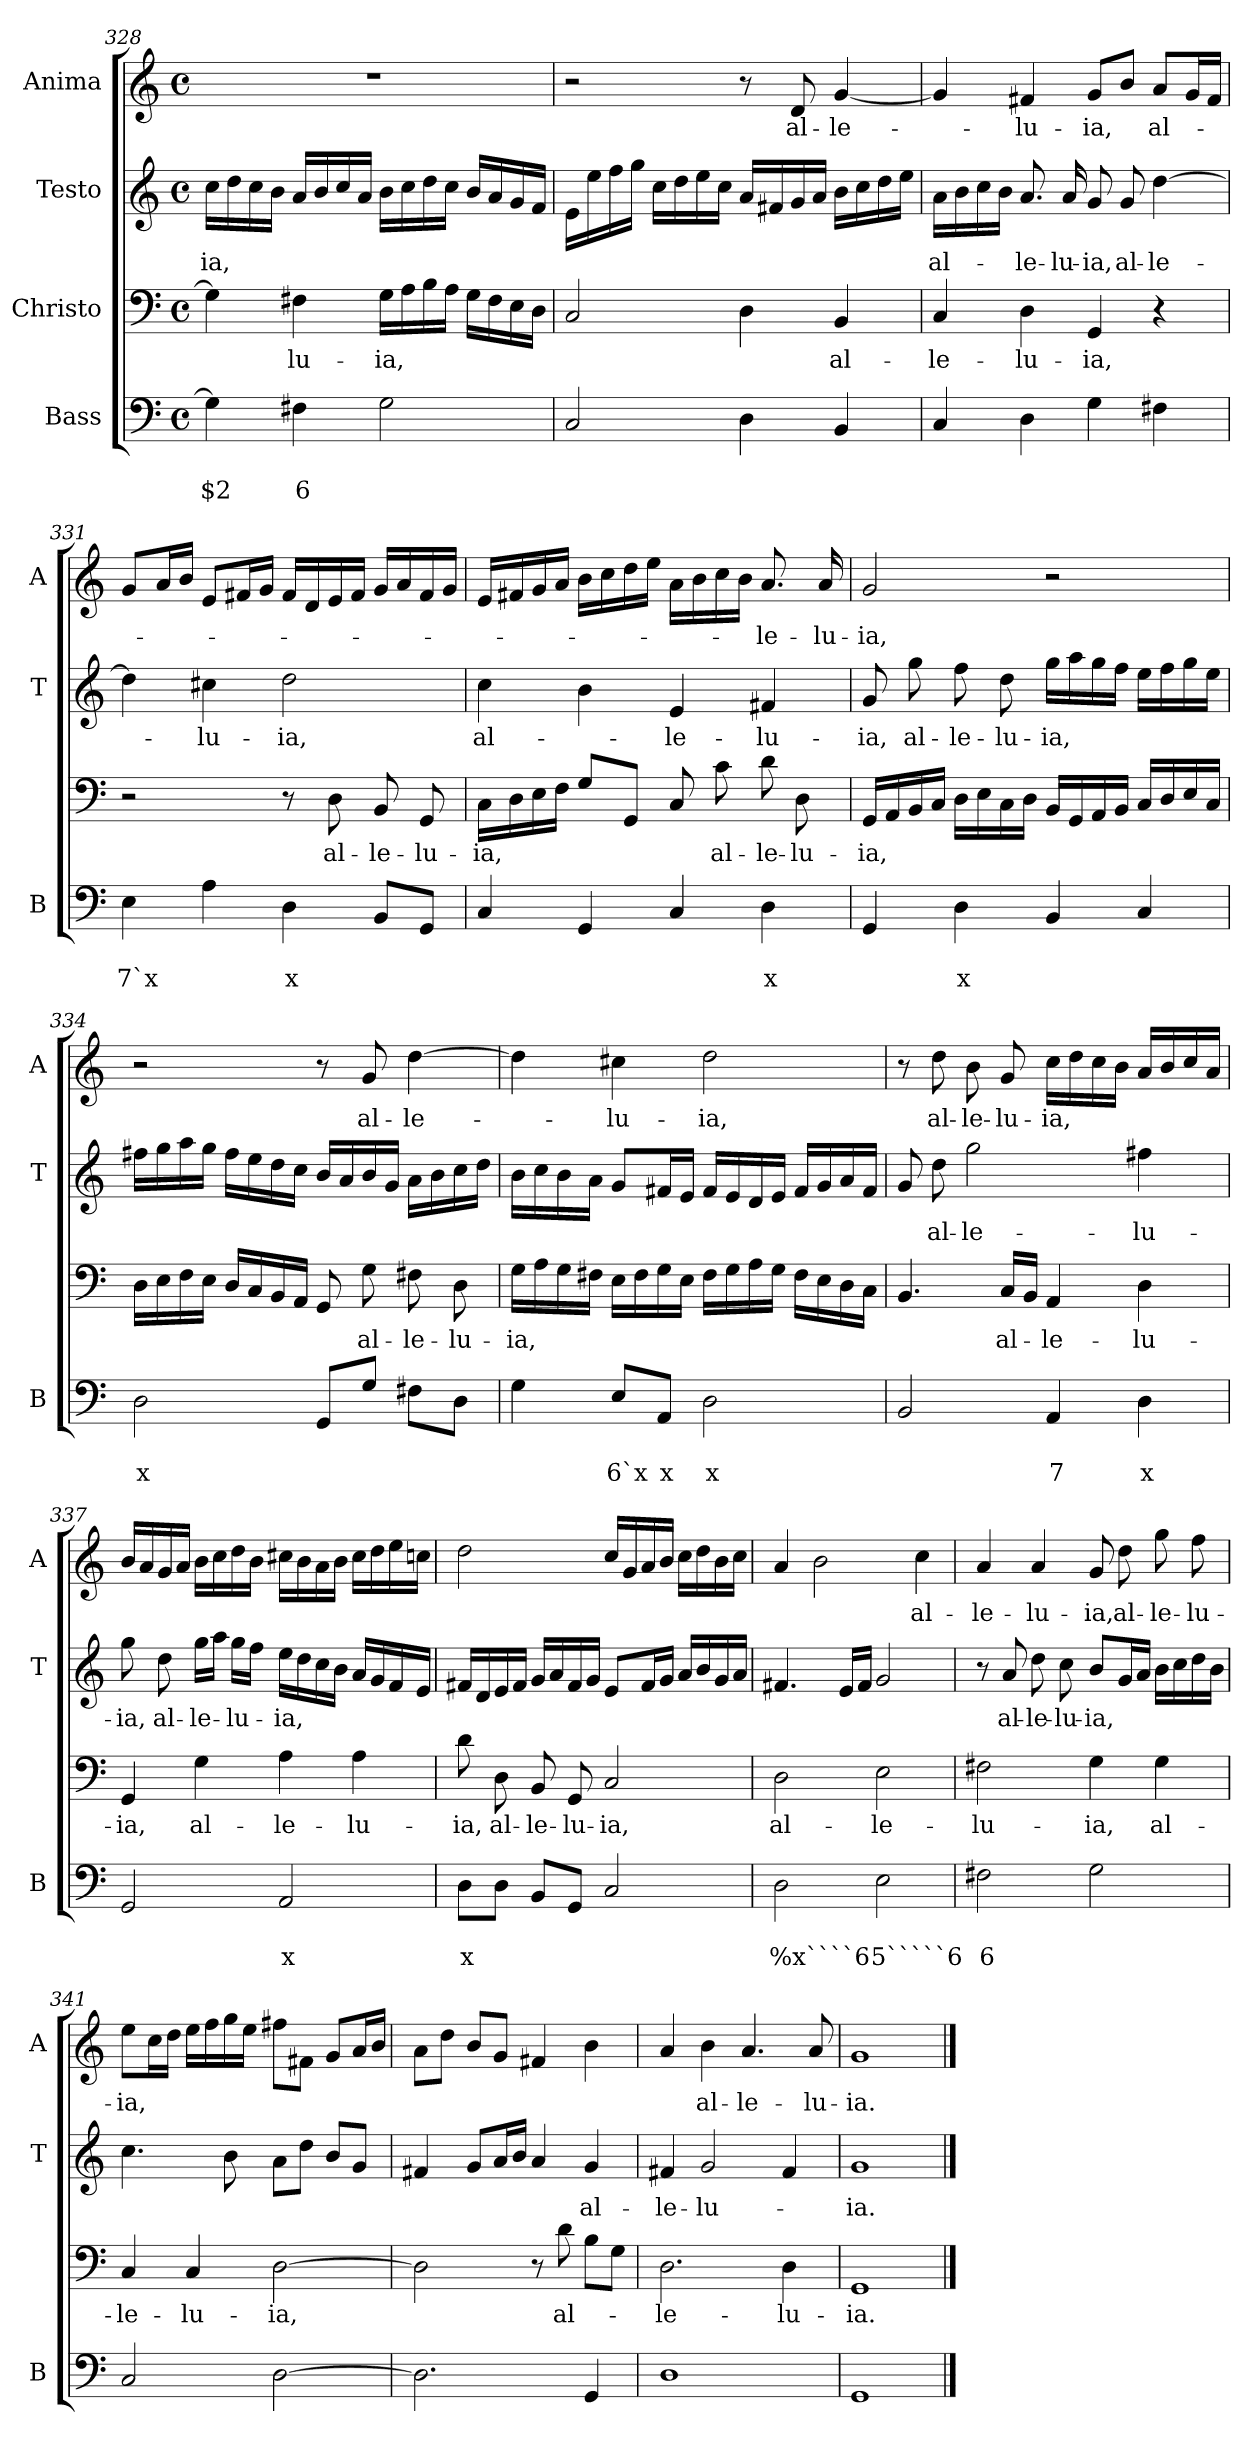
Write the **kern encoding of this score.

**kern	**text	**text	**kern	**text	**kern	**text	**kern	**text
*part4	*part4	*part4	*part3	*part3	*part2	*part2	*part1	*part1
*staff4	*staff4	*staff4	*staff3	*staff3	*staff2	*staff2	*staff1	*staff1
*I"Bass	*	*	*I"Christo	*	*I"Testo	*	*I"Anima	*
*I'B	*	*	*	*	*I'T	*	*I'A	*
!!LO:LB:g=z
*clefF4	*	*	*clefF4	*	*clefG2	*	*clefG2	*
*k[]	*	*	*k[]	*	*k[]	*	*k[]	*
*C:	*	*	*C:	*	*C:	*	*C:	*
*M4/4	*	*	*M4/4	*	*M4/4	*	*M4/4	*
*met(c)	*	*	*met(c)	*	*met(c)	*	*met(c)	*
=328	=328	=328	=328	=328	=328	=328	=328	=328
!	!	!LO:LY:b	!	!	!	!LO:LY:b	!	!
4G\]	.	$2	4G\]	.	16cc\LL	-ia,	1r	.
.	.	.	.	.	16dd\	.	.	.
.	.	.	.	.	16cc\	.	.	.
.	.	.	.	.	16b\JJ	.	.	.
!	!	!LO:LY:b	!	!LO:LY:b	!	!	!	!
4F#X\	.	6	4F#X\	-lu-	16a/LL	.	.	.
.	.	.	.	.	16b/	.	.	.
.	.	.	.	.	16cc/	.	.	.
.	.	.	.	.	16a/JJ	.	.	.
!	!	!	!	!LO:LY:b	!	!	!	!
2G\	.	.	16G\LL	-ia,	16b\LL	.	.	.
.	.	.	16A\	.	16cc\	.	.	.
.	.	.	16B\	.	16dd\	.	.	.
.	.	.	16A\JJ	.	16cc\JJ	.	.	.
.	.	.	16G\LL	.	16b/LL	.	.	.
.	.	.	16F#\	.	16a/	.	.	.
.	.	.	16E\	.	16g/	.	.	.
.	.	.	16D\JJ	.	16f/JJ	.	.	.
=329	=329	=329	=329	=329	=329	=329	=329	=329
2C/	.	.	2C/	.	16e\LL	.	2r	.
.	.	.	.	.	16ee\	.	.	.
.	.	.	.	.	16ff\	.	.	.
.	.	.	.	.	16gg\JJ	.	.	.
.	.	.	.	.	16cc\LL	.	.	.
.	.	.	.	.	16dd\	.	.	.
.	.	.	.	.	16ee\	.	.	.
.	.	.	.	.	16cc\JJ	.	.	.
4D\	.	.	4D\	.	16a/LL	.	8r	.
.	.	.	.	.	16f#X/	.	.	.
!	!	!	!	!	!	!	!	!LO:LY:b
.	.	.	.	.	16g/	.	8d/	al-
.	.	.	.	.	16a/JJ	.	.	.
!	!	!	!	!LO:LY:b	!	!	!	!LO:LY:b
4BB/	.	.	4BB/	al-	16b\LL	.	[4g/	-le-
.	.	.	.	.	16cc\	.	.	.
.	.	.	.	.	16dd\	.	.	.
.	.	.	.	.	16ee\JJ	.	.	.
=330	=330	=330	=330	=330	=330	=330	=330	=330
!	!	!	!	!LO:LY:b	!	!LO:LY:b	!	!
4C/	.	.	4C/	-le-	16a\LL	al-	4g/]	.
.	.	.	.	.	16b\	.	.	.
.	.	.	.	.	16cc\	.	.	.
.	.	.	.	.	16b\JJ	.	.	.
!	!	!	!	!LO:LY:b	!	!LO:LY:b	!	!LO:LY:b
4D\	.	.	4D\	-lu-	8.a/	-le-	4f#X/	-lu-
!	!	!	!	!	!	!LO:LY:b	!	!
.	.	.	.	.	16a/	-lu-	.	.
!	!	!	!	!LO:LY:b	!	!LO:LY:b	!	!LO:LY:b
4G\	.	.	4GG/	-ia,	8g/	-ia,	8g/L	-ia,
!	!	!	!	!	!	!LO:LY:b	!	!
.	.	.	.	.	8g/	al-	8b/J	.
!	!	!	!	!	!	!LO:LY:b	!	!LO:LY:b
4F#X\	.	.	4r	.	[4dd\	-le-	8a/L	al-
.	.	.	.	.	.	.	16g/L	.
.	.	.	.	.	.	.	16f#/JJ	.
!!LO:PB:g=z
=331	=331	=331	=331	=331	=331	=331	=331	=331
!	!	!LO:LY:b	!	!	!	!	!	!
4E\	.	7`x	2r	.	4dd\]	.	8g/L	.
.	.	.	.	.	.	.	16a/L	.
.	.	.	.	.	.	.	16b/JJ	.
!	!	!	!	!	!	!LO:LY:b	!	!
4A\	.	.	.	.	4cc#X\	-lu-	8e/L	.
.	.	.	.	.	.	.	16f#X/L	.
.	.	.	.	.	.	.	16g/JJ	.
!	!	!LO:LY:b	!	!	!	!LO:LY:b	!	!
4D\	.	x	8r	.	2dd\	-ia,	16f#/LL	.
.	.	.	.	.	.	.	16d/	.
!	!	!	!	!LO:LY:b	!	!	!	!
.	.	.	8D\	al-	.	.	16e/	.
.	.	.	.	.	.	.	16f#/JJ	.
!	!	!	!	!LO:LY:b	!	!	!	!
8BB/L	.	.	8BB/	-le-	.	.	16g/LL	.
.	.	.	.	.	.	.	16a/	.
!	!	!	!	!LO:LY:b	!	!	!	!
8GG/J	.	.	8GG/	-lu-	.	.	16f#/	.
.	.	.	.	.	.	.	16g/JJ	.
=332	=332	=332	=332	=332	=332	=332	=332	=332
!	!	!	!	!LO:LY:b	!	!LO:LY:b	!	!
4C/	.	.	16C\LL	-ia,	4cc\	al-	16e/LL	.
.	.	.	16D\	.	.	.	16f#X/	.
.	.	.	16E\	.	.	.	16g/	.
.	.	.	16F\JJ	.	.	.	16a/JJ	.
4GG/	.	.	8G/L	.	4b\	.	16b\LL	.
.	.	.	.	.	.	.	16cc\	.
.	.	.	8GG/J	.	.	.	16dd\	.
.	.	.	.	.	.	.	16ee\JJ	.
!	!	!	!	!	!	!LO:LY:b	!	!
4C/	.	.	8C/	.	4e/	-le-	16a\LL	.
.	.	.	.	.	.	.	16b\	.
!	!	!	!	!LO:LY:b	!	!	!	!
.	.	.	8c\	al-	.	.	16cc\	.
.	.	.	.	.	.	.	16b\JJ	.
!	!	!LO:LY:b	!	!LO:LY:b	!	!LO:LY:b	!	!LO:LY:b
4D\	.	x	8d\	-le-	4f#X/	-lu-	8.a/	-le-
!	!	!	!	!LO:LY:b	!	!	!	!
.	.	.	8D\	-lu-	.	.	.	.
!	!	!	!	!	!	!	!	!LO:LY:b
.	.	.	.	.	.	.	16a/	-lu-
=333	=333	=333	=333	=333	=333	=333	=333	=333
!	!	!	!	!LO:LY:b	!	!LO:LY:b	!	!LO:LY:b
4GG/	.	.	16GG/LL	-ia,	8g/	-ia,	2g/	-ia,
.	.	.	16AA/	.	.	.	.	.
!	!	!	!	!	!	!LO:LY:b	!	!
.	.	.	16BB/	.	8gg\	al-	.	.
.	.	.	16C/JJ	.	.	.	.	.
!	!	!LO:LY:b	!	!	!	!LO:LY:b	!	!
4D\	.	x	16D\LL	.	8ff\	-le-	.	.
.	.	.	16E\	.	.	.	.	.
!	!	!	!	!	!	!LO:LY:b	!	!
.	.	.	16C\	.	8dd\	-lu-	.	.
.	.	.	16D\JJ	.	.	.	.	.
!	!	!	!	!	!	!LO:LY:b	!	!
4BB/	.	.	16BB/LL	.	16gg\LL	-ia,	2r	.
.	.	.	16GG/	.	16aa\	.	.	.
.	.	.	16AA/	.	16gg\	.	.	.
.	.	.	16BB/JJ	.	16ff\JJ	.	.	.
4C/	.	.	16C/LL	.	16ee\LL	.	.	.
.	.	.	16D/	.	16ff\	.	.	.
.	.	.	16E/	.	16gg\	.	.	.
.	.	.	16C/JJ	.	16ee\JJ	.	.	.
!!LO:LB:g=z
=334	=334	=334	=334	=334	=334	=334	=334	=334
!	!	!LO:LY:b	!	!	!	!	!	!
2D\	.	x	16D\LL	.	16ff#X\LL	.	2r	.
.	.	.	16E\	.	16gg\	.	.	.
.	.	.	16F\	.	16aa\	.	.	.
.	.	.	16E\JJ	.	16gg\JJ	.	.	.
.	.	.	16D/LL	.	16ff#\LL	.	.	.
.	.	.	16C/	.	16ee\	.	.	.
.	.	.	16BB/	.	16dd\	.	.	.
.	.	.	16AA/JJ	.	16cc\JJ	.	.	.
8GG/L	.	.	8GG/	.	16b/LL	.	8r	.
.	.	.	.	.	16a/	.	.	.
!	!	!	!	!LO:LY:b	!	!	!	!LO:LY:b
8G/J	.	.	8G\	al-	16b/	.	8g/	al-
.	.	.	.	.	16g/JJ	.	.	.
!	!	!	!	!LO:LY:b	!	!	!	!LO:LY:b
8F#X\L	.	.	8F#X\	-le-	16a\LL	.	[4dd\	-le-
.	.	.	.	.	16b\	.	.	.
!	!	!	!	!LO:LY:b	!	!	!	!
8D\J	.	.	8D\	-lu-	16cc\	.	.	.
.	.	.	.	.	16dd\JJ	.	.	.
=335	=335	=335	=335	=335	=335	=335	=335	=335
!	!	!	!	!LO:LY:b	!	!	!	!
4G\	.	.	16G\LL	-ia,	16b\LL	.	4dd\]	.
.	.	.	16A\	.	16cc\	.	.	.
.	.	.	16G\	.	16b\	.	.	.
.	.	.	16F#X\JJ	.	16a\JJ	.	.	.
!	!	!LO:LY:b	!	!	!	!	!	!LO:LY:b
8E/L	.	6`x	16E\LL	.	8g/L	.	4cc#X\	-lu-
.	.	.	16F#\	.	.	.	.	.
!	!	!LO:LY:b	!	!	!	!	!	!
8AA/J	.	x	16G\	.	16f#X/L	.	.	.
.	.	.	16E\JJ	.	16e/JJ	.	.	.
!	!	!LO:LY:b	!	!	!	!	!	!LO:LY:b
2D\	.	x	16F#\LL	.	16f#/LL	.	2dd\	-ia,
.	.	.	16G\	.	16e/	.	.	.
.	.	.	16A\	.	16d/	.	.	.
.	.	.	16G\JJ	.	16e/JJ	.	.	.
.	.	.	16F#\LL	.	16f#/LL	.	.	.
.	.	.	16E\	.	16g/	.	.	.
.	.	.	16D\	.	16a/	.	.	.
.	.	.	16C\JJ	.	16f#/JJ	.	.	.
=336	=336	=336	=336	=336	=336	=336	=336	=336
2BB/	.	.	4.BB/	.	8g/	.	8r	.
!	!	!	!	!	!	!LO:LY:b	!	!LO:LY:b
.	.	.	.	.	8dd\	al-	8dd\	al-
!	!	!	!	!	!	!LO:LY:b	!	!LO:LY:b
.	.	.	.	.	2gg\	-le-	8b\	-le-
!	!	!	!	!LO:LY:b	!	!	!	!LO:LY:b
.	.	.	16C/LL	al-	.	.	8g/	-lu-
.	.	.	16BB/JJ	.	.	.	.	.
!	!	!LO:LY:b	!	!LO:LY:b	!	!	!	!LO:LY:b
4AA/	.	7	4AA/	-le-	.	.	16cc\LL	-ia,
.	.	.	.	.	.	.	16dd\	.
.	.	.	.	.	.	.	16cc\	.
.	.	.	.	.	.	.	16b\JJ	.
!	!	!LO:LY:b	!	!LO:LY:b	!	!LO:LY:b	!	!
4D\	.	x	4D\	-lu-	4ff#X\	-lu-	16a/LL	.
.	.	.	.	.	.	.	16b/	.
.	.	.	.	.	.	.	16cc/	.
.	.	.	.	.	.	.	16a/JJ	.
!!LO:LB:g=z
=337	=337	=337	=337	=337	=337	=337	=337	=337
!	!	!	!	!LO:LY:b	!	!LO:LY:b	!	!
2GG/	.	.	4GG/	-ia,	8gg\	-ia,	16b/LL	.
.	.	.	.	.	.	.	16a/	.
!	!	!	!	!	!	!LO:LY:b	!	!
.	.	.	.	.	8dd\	al-	16g/	.
.	.	.	.	.	.	.	16a/JJ	.
!	!	!	!	!LO:LY:b	!	!LO:LY:b	!	!
.	.	.	4G\	al-	16gg\LL	-le-	16b\LL	.
.	.	.	.	.	16aa\JJ	.	16cc\	.
!	!	!	!	!	!	!LO:LY:b	!	!
.	.	.	.	.	16gg\LL	-lu-	16dd\	.
.	.	.	.	.	16ff\JJ	.	16b\JJ	.
!	!	!LO:LY:b	!	!LO:LY:b	!	!LO:LY:b	!	!
2AA/	.	x	4A\	-le-	16ee\LL	-ia,	16cc#X\LL	.
.	.	.	.	.	16dd\	.	16b\	.
.	.	.	.	.	16cc\	.	16a\	.
.	.	.	.	.	16b\JJ	.	16b\JJ	.
!	!	!	!	!LO:LY:b	!	!	!	!
.	.	.	4A\	-lu-	16a/LL	.	16cc#\LL	.
.	.	.	.	.	16g/	.	16dd\	.
.	.	.	.	.	16f/	.	16ee\	.
.	.	.	.	.	16e/JJ	.	16ccn\JJ	.
=338	=338	=338	=338	=338	=338	=338	=338	=338
!	!	!LO:LY:b	!	!LO:LY:b	!	!	!	!
8D\L	.	x	8d\	-ia,	16f#X/LL	.	2dd\	.
.	.	.	.	.	16d/	.	.	.
!	!	!	!	!LO:LY:b	!	!	!	!
8D\J	.	.	8D\	al-	16e/	.	.	.
.	.	.	.	.	16f#/JJ	.	.	.
!	!	!	!	!LO:LY:b	!	!	!	!
8BB/L	.	.	8BB/	-le-	16g/LL	.	.	.
.	.	.	.	.	16a/	.	.	.
!	!	!	!	!LO:LY:b	!	!	!	!
8GG/J	.	.	8GG/	-lu-	16f#/	.	.	.
.	.	.	.	.	16g/JJ	.	.	.
!	!	!	!	!LO:LY:b	!	!	!	!
2C/	.	.	2C/	-ia,	8e/L	.	16cc/LL	.
.	.	.	.	.	.	.	16g/	.
.	.	.	.	.	16f#/L	.	16a/	.
.	.	.	.	.	16g/JJ	.	16b/JJ	.
.	.	.	.	.	16a/LL	.	16cc\LL	.
.	.	.	.	.	16b/	.	16dd\	.
.	.	.	.	.	16g/	.	16b\	.
.	.	.	.	.	16a/JJ	.	16cc\JJ	.
=339	=339	=339	=339	=339	=339	=339	=339	=339
!	!	!LO:LY:b	!	!LO:LY:b	!	!	!	!
2D\	.	%x````6	2D\	al-	4.f#X/	.	4a/	.
.	.	.	.	.	.	.	2b\	.
.	.	.	.	.	16e/LL	.	.	.
.	.	.	.	.	16f#/JJ	.	.	.
!	!	!LO:LY:b	!	!LO:LY:b	!	!	!	!
2E\	.	5`````6	2E\	-le-	2g/	.	.	.
!	!	!	!	!	!	!	!	!LO:LY:b
.	.	.	.	.	.	.	4cc\	al-
!!LO:LB:g=z
=340	=340	=340	=340	=340	=340	=340	=340	=340
!	!	!LO:LY:b	!	!LO:LY:b	!	!	!	!LO:LY:b
2F#X\	.	6	2F#X\	-lu-	8r	.	4a/	-le-
!	!	!	!	!	!	!LO:LY:b	!	!
.	.	.	.	.	8a/	al-	.	.
!	!	!	!	!	!	!LO:LY:b	!	!LO:LY:b
.	.	.	.	.	8dd\	-le-	4a/	-lu-
!	!	!	!	!	!	!LO:LY:b	!	!
.	.	.	.	.	8cc\	-lu-	.	.
!	!	!	!	!LO:LY:b	!	!LO:LY:b	!	!LO:LY:b
2G\	.	.	4G\	-ia,	8b/L	-ia,	8g/	-ia,
!	!	!	!	!	!	!	!	!LO:LY:b
.	.	.	.	.	16g/L	.	8dd\	al-
.	.	.	.	.	16a/JJ	.	.	.
!	!	!	!	!LO:LY:b	!	!	!	!LO:LY:b
.	.	.	4G\	al-	16b\LL	.	8gg\	-le-
.	.	.	.	.	16cc\	.	.	.
!	!	!	!	!	!	!	!	!LO:LY:b
.	.	.	.	.	16dd\	.	8ff\	-lu-
.	.	.	.	.	16b\JJ	.	.	.
=341	=341	=341	=341	=341	=341	=341	=341	=341
!	!	!	!	!LO:LY:b	!	!	!	!LO:LY:b
2C/	.	.	4C/	-le-	4.cc\	.	8ee\L	-ia,
.	.	.	.	.	.	.	16cc\L	.
.	.	.	.	.	.	.	16dd\JJ	.
!	!	!	!	!LO:LY:b	!	!	!	!
.	.	.	4C/	-lu-	.	.	16ee\LL	.
.	.	.	.	.	.	.	16ff\	.
.	.	.	.	.	8b\	.	16gg\	.
.	.	.	.	.	.	.	16ee\JJ	.
!	!	!	!	!LO:LY:b	!	!	!	!
[2D\	.	.	[2D\	-ia,	8a\L	.	8ff#X\L	.
.	.	.	.	.	8dd\J	.	8f#X\J	.
.	.	.	.	.	8b/L	.	8g/L	.
.	.	.	.	.	8g/J	.	16a/L	.
.	.	.	.	.	.	.	16b/JJ	.
=342	=342	=342	=342	=342	=342	=342	=342	=342
2.D\]	.	.	2D\]	.	4f#X/	.	8a\L	.
.	.	.	.	.	.	.	8dd\J	.
.	.	.	.	.	8g/L	.	8b/L	.
.	.	.	.	.	16a/L	.	8g/J	.
.	.	.	.	.	16b/JJ	.	.	.
.	.	.	8r	.	4a/	.	4f#X/	.
!	!	!	!	!LO:LY:b	!	!	!	!
.	.	.	8d\	al-	.	.	.	.
!	!	!	!	!	!	!LO:LY:b	!	!
4GG/	.	.	8B\L	.	4g/	al-	4b\	.
.	.	.	8G\J	.	.	.	.	.
=343	=343	=343	=343	=343	=343	=343	=343	=343
!	!	!	!	!LO:LY:b	!	!LO:LY:b	!	!
1D	.	.	2.D\	-le-	4f#X/	-le-	4a/	.
!	!	!	!	!	!	!LO:LY:b	!	!LO:LY:b
.	.	.	.	.	2g/	-lu-	4b\	al-
!	!	!	!	!	!	!	!	!LO:LY:b
.	.	.	.	.	.	.	4.a/	-le-
!	!	!	!	!LO:LY:b	!	!	!	!
.	.	.	4D\	-lu-	4f#/	.	.	.
!	!	!	!	!	!	!	!	!LO:LY:b
.	.	.	.	.	.	.	8a/	-lu-
=344	=344	=344	=344	=344	=344	=344	=344	=344
!	!	!	!	!LO:LY:b	!	!LO:LY:b	!	!LO:LY:b
1GG	.	.	1GG	-ia.	1g	-ia.	1g	-ia.
==	==	==	==	==	==	==	==	==
*-	*-	*-	*-	*-	*-	*-	*-	*-
